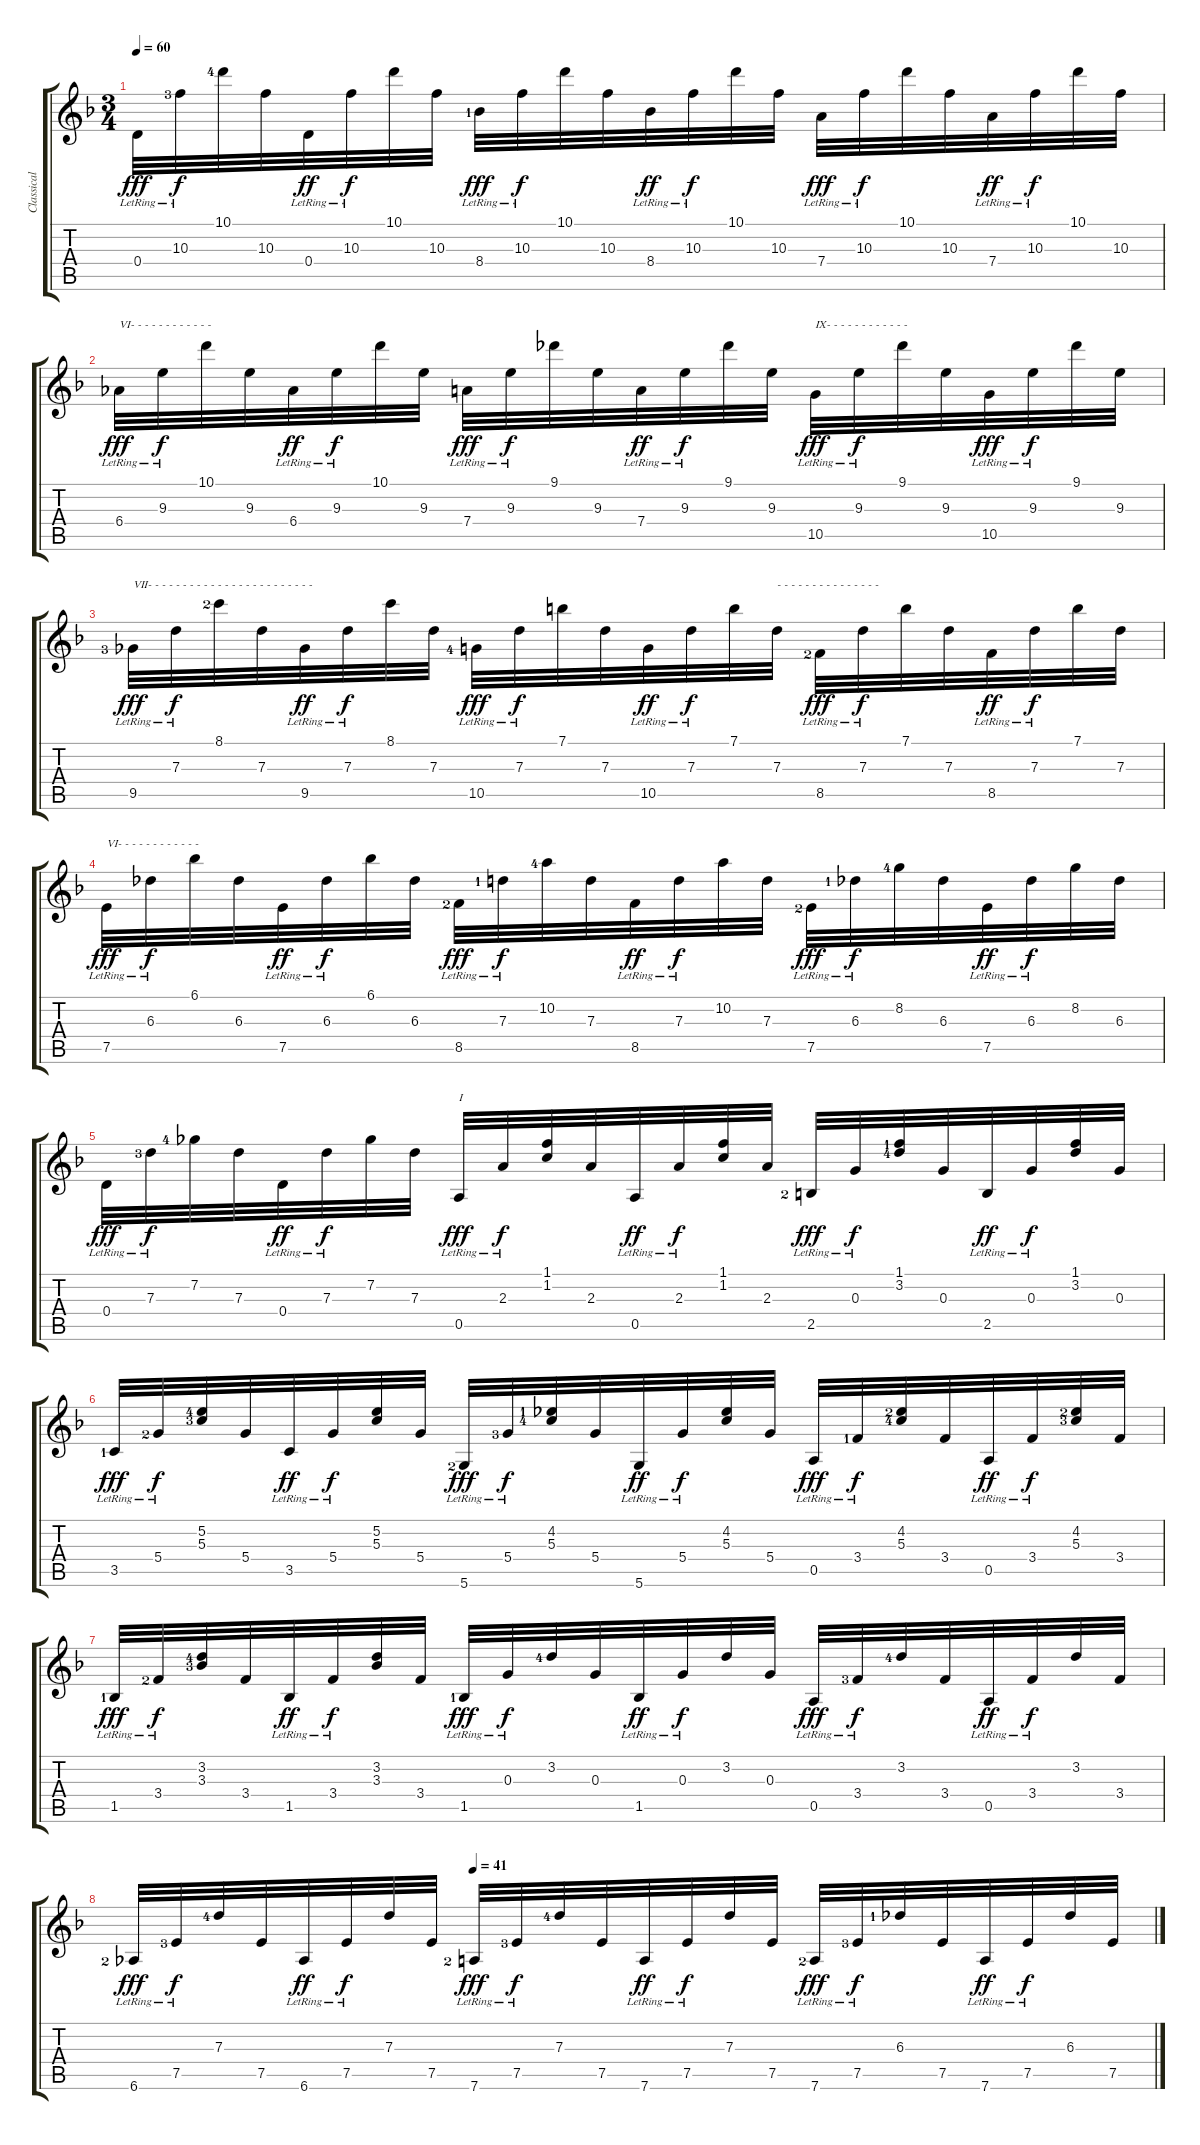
\track ("Classical Guitar" "Classical ") {instrument acousticguitarnylon}
\staff {score tabs}
\tuning (E4 B3 G3 D3 A2 D2) {hide}
\ts (3 4)
\tempo 60
\clef g2
\ks dminor
0.4{lr}.32{dy fff} 10.3{lr lf 4}.32{dy f} 10.1{lf 5}.32 10.3.32 0.4{lr}.32{dy ff} 10.3{lr}.32{dy f} 10.1.32 10.3.32 8.4{lr lf 2}.32{dy fff} 10.3{lr}.32{dy f} 10.1.32 10.3.32 8.4{lr}.32{dy ff} 10.3{lr}.32{dy f} 10.1.32 10.3.32 7.4{lr}.32{dy fff} 10.3{lr}.32{dy f} 10.1.32 10.3.32 7.4{lr}.32{dy ff} 10.3{lr}.32{dy f} 10.1.32 10.3.32 |
6.4{lr}.32{txt "VI- - - - - - - - - - - -" dy fff} 9.3{lr}.32{dy f} 10.1.32 9.3.32 6.4{lr}.32{dy ff} 9.3{lr}.32{dy f} 10.1.32 9.3.32 7.4{lr}.32{dy fff} 9.3{lr}.32{dy f} 9.1.32 9.3.32 7.4{lr}.32{dy ff} 9.3{lr}.32{dy f} 9.1.32 9.3.32 10.5{lr}.32{txt "IX- - - - - - - - - - - -" dy fff} 9.3{lr}.32{dy f} 9.1.32 9.3.32 10.5{lr}.32{dy fff} 9.3{lr}.32{dy f} 9.1.32 9.3.32 |
9.5{lr lf 4}.32{txt "VII- - - - - - - - - - - - - - - - - - - - - - - -" dy fff} 7.3{lr}.32{dy f} 8.1{lf 3}.32 7.3.32 9.5{lr}.32{dy ff} 7.3{lr}.32{dy f} 8.1.32 7.3.32 10.5{lr lf 5}.32{dy fff} 7.3{lr}.32{dy f} 7.1.32 7.3.32 10.5{lr}.32{dy ff} 7.3{lr}.32{dy f} 7.1.32 7.3.32{txt "- - - - - - - - - - - - - - -"} 8.5{lr lf 3}.32{dy fff} 7.3{lr}.32{dy f} 7.1.32 7.3.32 8.5{lr}.32{dy ff} 7.3{lr}.32{dy f} 7.1.32 7.3.32 |
7.5{lr}.32{txt "VI- - - - - - - - - - - -" dy fff} 6.3{lr}.32{dy f} 6.1.32 6.3.32 7.5{lr}.32{dy ff} 6.3{lr}.32{dy f} 6.1.32 6.3.32 8.5{lr lf 3}.32{dy fff} 7.3{lr lf 2}.32{dy f} 10.2{lf 5}.32 7.3.32 8.5{lr}.32{dy ff} 7.3{lr}.32{dy f} 10.2.32 7.3.32 7.5{lr lf 3}.32{dy fff} 6.3{lr lf 2}.32{dy f} 8.2{lf 5}.32 6.3.32 7.5{lr}.32{dy ff} 6.3{lr}.32{dy f} 8.2.32 6.3.32 |
0.4{lr}.32{dy fff} 7.3{lr lf 4}.32{dy f} 7.2{lf 5}.32 7.3.32 0.4{lr}.32{dy ff} 7.3{lr}.32{dy f} 7.2.32 7.3.32 0.5{lr}.32{txt "I" dy fff} 2.3{lr}.32{dy f} (1.1 1.2).32 2.3.32 0.5{lr}.32{dy ff} 2.3{lr}.32{dy f} (1.1 1.2).32 2.3.32 2.5{lr lf 3}.32{dy fff} 0.3{lr}.32{dy f} (1.1{lf 2} 3.2{lf 5}).32 0.3.32 2.5{lr}.32{dy ff} 0.3{lr}.32{dy f} (1.1 3.2).32 0.3.32 |
3.5{lr lf 2}.32{dy fff} 5.4{lr lf 3}.32{dy f} (5.2{lf 5} 5.3{lf 4}).32 5.4.32 3.5{lr}.32{dy ff} 5.4{lr}.32{dy f} (5.2 5.3).32 5.4.32 5.6{lr lf 3}.32{dy fff} 5.4{lr lf 4}.32{dy f} (4.2{lf 2} 5.3{lf 5}).32 5.4.32 5.6{lr}.32{dy ff} 5.4{lr}.32{dy f} (4.2 5.3).32 5.4.32 0.5{lr}.32{dy fff} 3.4{lr lf 2}.32{dy f} (4.2{lf 3} 5.3{lf 5}).32 3.4.32 0.5{lr}.32{dy ff} 3.4{lr}.32{dy f} (4.2{lf 3} 5.3{lf 4}).32 3.4.32 |
1.5{lr lf 2}.32{dy fff} 3.4{lr lf 3}.32{dy f} (3.2{lf 5} 3.3{lf 4}).32 3.4.32 1.5{lr}.32{dy ff} 3.4{lr}.32{dy f} (3.2 3.3).32 3.4.32 1.5{lr lf 2}.32{dy fff} 0.3{lr}.32{dy f} 3.2{lf 5}.32 0.3.32 1.5{lr}.32{dy ff} 0.3{lr}.32{dy f} 3.2.32 0.3.32 0.5{lr}.32{dy fff} 3.4{lr lf 4}.32{dy f} 3.2{lf 5}.32 3.4.32 0.5{lr}.32{dy ff} 3.4{lr}.32{dy f} 3.2.32 3.4.32 |
\tempo (41 0.3333333333333333)
6.6{lr lf 3}.32{dy fff} 7.5{lr lf 4}.32{dy f} 7.3{lf 5}.32 7.5.32 6.6{lr}.32{dy ff} 7.5{lr}.32{dy f} 7.3.32 7.5.32 7.6{lr lf 3}.32{dy fff} 7.5{lr lf 4}.32{dy f} 7.3{lf 5}.32 7.5.32 7.6{lr}.32{dy ff} 7.5{lr}.32{dy f} 7.3.32 7.5.32 7.6{lr lf 3}.32{dy fff} 7.5{lr lf 4}.32{dy f} 6.3{lf 2}.32 7.5.32 7.6{lr}.32{dy ff} 7.5{lr}.32{dy f} 6.3.32 7.5.32
